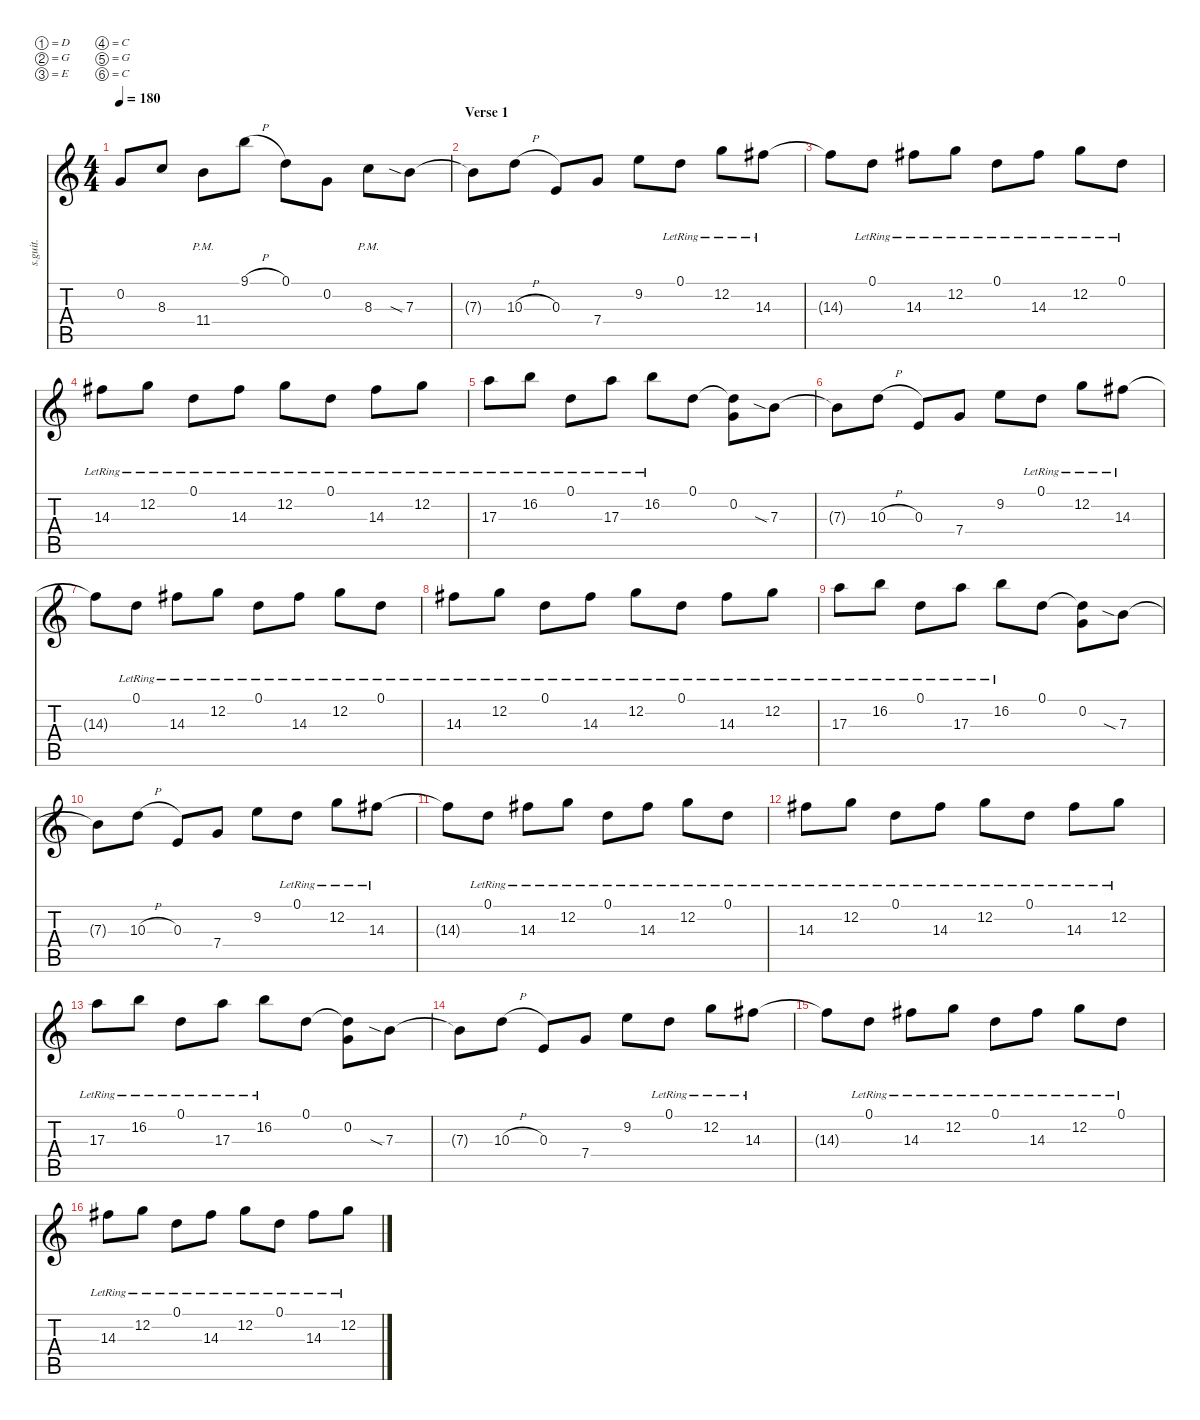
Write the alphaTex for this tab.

\defaultSystemsLayout 4
\hideDynamics
\bracketExtendMode nobrackets
\track ("Rhythm Guitar 1" "s.guit.") {instrument distortionguitar}
\staff {score tabs}
\tuning (D4 G3 E3 C3 G2 C2)
\ts (4 4)
\tempo 180
\clef g2
\ks c
0.2.8{lyrics (0 "") lyrics (1 "") lyrics (2 "") lyrics (3 "") lyrics (4 "") dy mf} 8.3.8{lyrics (0 "") lyrics (1 "") lyrics (2 "") lyrics (3 "") lyrics (4 "")} 11.4{pm}.8{lyrics (0 "") lyrics (1 "") lyrics (2 "") lyrics (3 "") lyrics (4 "")} 9.1{h}.8{lyrics (0 "") lyrics (1 "") lyrics (2 "") lyrics (3 "") lyrics (4 "")} 0.1.8{lyrics (0 "") lyrics (1 "") lyrics (2 "") lyrics (3 "") lyrics (4 "")} 0.2.8{lyrics (0 "") lyrics (1 "") lyrics (2 "") lyrics (3 "") lyrics (4 "")} 8.3{pm}.8{lyrics (0 "") lyrics (1 "") lyrics (2 "") lyrics (3 "") lyrics (4 "")} 7.3{sia}.8{lyrics (0 "") lyrics (1 "") lyrics (2 "") lyrics (3 "") lyrics (4 "")} |
\section ("" "Verse 1")
7.3{t}.8{lyrics (0 "") lyrics (1 "") lyrics (2 "") lyrics (3 "") lyrics (4 "")} 10.3{h}.8{lyrics (0 "") lyrics (1 "") lyrics (2 "") lyrics (3 "") lyrics (4 "")} 0.3.8{lyrics (0 "") lyrics (1 "") lyrics (2 "") lyrics (3 "") lyrics (4 "")} 7.4.8{lyrics (0 "") lyrics (1 "") lyrics (2 "") lyrics (3 "") lyrics (4 "")} 9.2.8{lyrics (0 "") lyrics (1 "") lyrics (2 "") lyrics (3 "") lyrics (4 "")} 0.1{lr}.8{lyrics (0 "") lyrics (1 "") lyrics (2 "") lyrics (3 "") lyrics (4 "")} 12.2{lr}.8{lyrics (0 "") lyrics (1 "") lyrics (2 "") lyrics (3 "") lyrics (4 "")} 14.3{lr acc #}.8{lyrics (0 "") lyrics (1 "") lyrics (2 "") lyrics (3 "") lyrics (4 "")} |
14.3{t acc #}.8{lyrics (0 "") lyrics (1 "") lyrics (2 "") lyrics (3 "") lyrics (4 "") dy f} 0.1{lr}.8{lyrics (0 "") lyrics (1 "") lyrics (2 "") lyrics (3 "") lyrics (4 "") dy mf} 14.3{lr acc #}.8{lyrics (0 "") lyrics (1 "") lyrics (2 "") lyrics (3 "") lyrics (4 "")} 12.2{lr}.8{lyrics (0 "") lyrics (1 "") lyrics (2 "") lyrics (3 "") lyrics (4 "")} 0.1{lr}.8{lyrics (0 "") lyrics (1 "") lyrics (2 "") lyrics (3 "") lyrics (4 "")} 14.3{lr acc #}.8{lyrics (0 "") lyrics (1 "") lyrics (2 "") lyrics (3 "") lyrics (4 "")} 12.2{lr}.8{lyrics (0 "") lyrics (1 "") lyrics (2 "") lyrics (3 "") lyrics (4 "")} 0.1{lr}.8{lyrics (0 "") lyrics (1 "") lyrics (2 "") lyrics (3 "") lyrics (4 "")} |
14.3{lr acc #}.8{lyrics (0 "") lyrics (1 "") lyrics (2 "") lyrics (3 "") lyrics (4 "")} 12.2{lr}.8{lyrics (0 "") lyrics (1 "") lyrics (2 "") lyrics (3 "") lyrics (4 "")} 0.1{lr}.8{lyrics (0 "") lyrics (1 "") lyrics (2 "") lyrics (3 "") lyrics (4 "")} 14.3{lr acc #}.8{lyrics (0 "") lyrics (1 "") lyrics (2 "") lyrics (3 "") lyrics (4 "")} 12.2{lr}.8{lyrics (0 "") lyrics (1 "") lyrics (2 "") lyrics (3 "") lyrics (4 "")} 0.1{lr}.8{lyrics (0 "") lyrics (1 "") lyrics (2 "") lyrics (3 "") lyrics (4 "")} 14.3{lr acc #}.8{lyrics (0 "") lyrics (1 "") lyrics (2 "") lyrics (3 "") lyrics (4 "")} 12.2{lr}.8{lyrics (0 "") lyrics (1 "") lyrics (2 "") lyrics (3 "") lyrics (4 "")} |
17.3{lr}.8{lyrics (0 "") lyrics (1 "") lyrics (2 "") lyrics (3 "") lyrics (4 "")} 16.2{lr}.8{lyrics (0 "") lyrics (1 "") lyrics (2 "") lyrics (3 "") lyrics (4 "")} 0.1{lr}.8{lyrics (0 "") lyrics (1 "") lyrics (2 "") lyrics (3 "") lyrics (4 "")} 17.3{lr}.8{lyrics (0 "") lyrics (1 "") lyrics (2 "") lyrics (3 "") lyrics (4 "")} 16.2{lr}.8{lyrics (0 "") lyrics (1 "") lyrics (2 "") lyrics (3 "") lyrics (4 "")} 0.1.8{lyrics (0 "") lyrics (1 "") lyrics (2 "") lyrics (3 "") lyrics (4 "")} (0.1{t} 0.2).8{lyrics (0 "") lyrics (1 "") lyrics (2 "") lyrics (3 "") lyrics (4 "")} 7.3{sia}.8{lyrics (0 "") lyrics (1 "") lyrics (2 "") lyrics (3 "") lyrics (4 "")} |
7.3{t}.8{lyrics (0 "") lyrics (1 "") lyrics (2 "") lyrics (3 "") lyrics (4 "")} 10.3{h}.8{lyrics (0 "") lyrics (1 "") lyrics (2 "") lyrics (3 "") lyrics (4 "")} 0.3.8{lyrics (0 "") lyrics (1 "") lyrics (2 "") lyrics (3 "") lyrics (4 "")} 7.4.8{lyrics (0 "") lyrics (1 "") lyrics (2 "") lyrics (3 "") lyrics (4 "")} 9.2.8{lyrics (0 "") lyrics (1 "") lyrics (2 "") lyrics (3 "") lyrics (4 "")} 0.1{lr}.8{lyrics (0 "") lyrics (1 "") lyrics (2 "") lyrics (3 "") lyrics (4 "")} 12.2{lr}.8{lyrics (0 "") lyrics (1 "") lyrics (2 "") lyrics (3 "") lyrics (4 "")} 14.3{lr acc #}.8{lyrics (0 "") lyrics (1 "") lyrics (2 "") lyrics (3 "") lyrics (4 "")} |
14.3{t acc #}.8{lyrics (0 "") lyrics (1 "") lyrics (2 "") lyrics (3 "") lyrics (4 "") dy f} 0.1{lr}.8{lyrics (0 "") lyrics (1 "") lyrics (2 "") lyrics (3 "") lyrics (4 "") dy mf} 14.3{lr acc #}.8{lyrics (0 "") lyrics (1 "") lyrics (2 "") lyrics (3 "") lyrics (4 "")} 12.2{lr}.8{lyrics (0 "") lyrics (1 "") lyrics (2 "") lyrics (3 "") lyrics (4 "")} 0.1{lr}.8{lyrics (0 "") lyrics (1 "") lyrics (2 "") lyrics (3 "") lyrics (4 "")} 14.3{lr acc #}.8{lyrics (0 "") lyrics (1 "") lyrics (2 "") lyrics (3 "") lyrics (4 "")} 12.2{lr}.8{lyrics (0 "") lyrics (1 "") lyrics (2 "") lyrics (3 "") lyrics (4 "")} 0.1{lr}.8{lyrics (0 "") lyrics (1 "") lyrics (2 "") lyrics (3 "") lyrics (4 "")} |
14.3{lr acc #}.8{lyrics (0 "") lyrics (1 "") lyrics (2 "") lyrics (3 "") lyrics (4 "")} 12.2{lr}.8{lyrics (0 "") lyrics (1 "") lyrics (2 "") lyrics (3 "") lyrics (4 "")} 0.1{lr}.8{lyrics (0 "") lyrics (1 "") lyrics (2 "") lyrics (3 "") lyrics (4 "")} 14.3{lr acc #}.8{lyrics (0 "") lyrics (1 "") lyrics (2 "") lyrics (3 "") lyrics (4 "")} 12.2{lr}.8{lyrics (0 "") lyrics (1 "") lyrics (2 "") lyrics (3 "") lyrics (4 "")} 0.1{lr}.8{lyrics (0 "") lyrics (1 "") lyrics (2 "") lyrics (3 "") lyrics (4 "")} 14.3{lr acc #}.8{lyrics (0 "") lyrics (1 "") lyrics (2 "") lyrics (3 "") lyrics (4 "")} 12.2{lr}.8{lyrics (0 "") lyrics (1 "") lyrics (2 "") lyrics (3 "") lyrics (4 "")} |
17.3{lr}.8{lyrics (0 "") lyrics (1 "") lyrics (2 "") lyrics (3 "") lyrics (4 "")} 16.2{lr}.8{lyrics (0 "") lyrics (1 "") lyrics (2 "") lyrics (3 "") lyrics (4 "")} 0.1{lr}.8{lyrics (0 "") lyrics (1 "") lyrics (2 "") lyrics (3 "") lyrics (4 "")} 17.3{lr}.8{lyrics (0 "") lyrics (1 "") lyrics (2 "") lyrics (3 "") lyrics (4 "")} 16.2{lr}.8{lyrics (0 "") lyrics (1 "") lyrics (2 "") lyrics (3 "") lyrics (4 "")} 0.1.8{lyrics (0 "") lyrics (1 "") lyrics (2 "") lyrics (3 "") lyrics (4 "")} (0.1{t} 0.2).8{lyrics (0 "") lyrics (1 "") lyrics (2 "") lyrics (3 "") lyrics (4 "")} 7.3{sia}.8{lyrics (0 "") lyrics (1 "") lyrics (2 "") lyrics (3 "") lyrics (4 "")} |
7.3{t}.8{lyrics (0 "") lyrics (1 "") lyrics (2 "") lyrics (3 "") lyrics (4 "")} 10.3{h}.8{lyrics (0 "") lyrics (1 "") lyrics (2 "") lyrics (3 "") lyrics (4 "")} 0.3.8{lyrics (0 "") lyrics (1 "") lyrics (2 "") lyrics (3 "") lyrics (4 "")} 7.4.8{lyrics (0 "") lyrics (1 "") lyrics (2 "") lyrics (3 "") lyrics (4 "")} 9.2.8{lyrics (0 "") lyrics (1 "") lyrics (2 "") lyrics (3 "") lyrics (4 "")} 0.1{lr}.8{lyrics (0 "") lyrics (1 "") lyrics (2 "") lyrics (3 "") lyrics (4 "")} 12.2{lr}.8{lyrics (0 "") lyrics (1 "") lyrics (2 "") lyrics (3 "") lyrics (4 "")} 14.3{lr acc #}.8{lyrics (0 "") lyrics (1 "") lyrics (2 "") lyrics (3 "") lyrics (4 "")} |
14.3{t acc #}.8{lyrics (0 "") lyrics (1 "") lyrics (2 "") lyrics (3 "") lyrics (4 "") dy f} 0.1{lr}.8{lyrics (0 "") lyrics (1 "") lyrics (2 "") lyrics (3 "") lyrics (4 "") dy mf} 14.3{lr acc #}.8{lyrics (0 "") lyrics (1 "") lyrics (2 "") lyrics (3 "") lyrics (4 "")} 12.2{lr}.8{lyrics (0 "") lyrics (1 "") lyrics (2 "") lyrics (3 "") lyrics (4 "")} 0.1{lr}.8{lyrics (0 "") lyrics (1 "") lyrics (2 "") lyrics (3 "") lyrics (4 "")} 14.3{lr acc #}.8{lyrics (0 "") lyrics (1 "") lyrics (2 "") lyrics (3 "") lyrics (4 "")} 12.2{lr}.8{lyrics (0 "") lyrics (1 "") lyrics (2 "") lyrics (3 "") lyrics (4 "")} 0.1{lr}.8{lyrics (0 "") lyrics (1 "") lyrics (2 "") lyrics (3 "") lyrics (4 "")} |
14.3{lr acc #}.8{lyrics (0 "") lyrics (1 "") lyrics (2 "") lyrics (3 "") lyrics (4 "")} 12.2{lr}.8{lyrics (0 "") lyrics (1 "") lyrics (2 "") lyrics (3 "") lyrics (4 "")} 0.1{lr}.8{lyrics (0 "") lyrics (1 "") lyrics (2 "") lyrics (3 "") lyrics (4 "")} 14.3{lr acc #}.8{lyrics (0 "") lyrics (1 "") lyrics (2 "") lyrics (3 "") lyrics (4 "")} 12.2{lr}.8{lyrics (0 "") lyrics (1 "") lyrics (2 "") lyrics (3 "") lyrics (4 "")} 0.1{lr}.8{lyrics (0 "") lyrics (1 "") lyrics (2 "") lyrics (3 "") lyrics (4 "")} 14.3{lr acc #}.8{lyrics (0 "") lyrics (1 "") lyrics (2 "") lyrics (3 "") lyrics (4 "")} 12.2{lr}.8{lyrics (0 "") lyrics (1 "") lyrics (2 "") lyrics (3 "") lyrics (4 "")} |
17.3{lr}.8{lyrics (0 "") lyrics (1 "") lyrics (2 "") lyrics (3 "") lyrics (4 "")} 16.2{lr}.8{lyrics (0 "") lyrics (1 "") lyrics (2 "") lyrics (3 "") lyrics (4 "")} 0.1{lr}.8{lyrics (0 "") lyrics (1 "") lyrics (2 "") lyrics (3 "") lyrics (4 "")} 17.3{lr}.8{lyrics (0 "") lyrics (1 "") lyrics (2 "") lyrics (3 "") lyrics (4 "")} 16.2{lr}.8{lyrics (0 "") lyrics (1 "") lyrics (2 "") lyrics (3 "") lyrics (4 "")} 0.1.8{lyrics (0 "") lyrics (1 "") lyrics (2 "") lyrics (3 "") lyrics (4 "")} (0.1{t} 0.2).8{lyrics (0 "") lyrics (1 "") lyrics (2 "") lyrics (3 "") lyrics (4 "")} 7.3{sia}.8{lyrics (0 "") lyrics (1 "") lyrics (2 "") lyrics (3 "") lyrics (4 "")} |
7.3{t}.8{lyrics (0 "") lyrics (1 "") lyrics (2 "") lyrics (3 "") lyrics (4 "")} 10.3{h}.8{lyrics (0 "") lyrics (1 "") lyrics (2 "") lyrics (3 "") lyrics (4 "")} 0.3.8{lyrics (0 "") lyrics (1 "") lyrics (2 "") lyrics (3 "") lyrics (4 "")} 7.4.8{lyrics (0 "") lyrics (1 "") lyrics (2 "") lyrics (3 "") lyrics (4 "")} 9.2.8{lyrics (0 "") lyrics (1 "") lyrics (2 "") lyrics (3 "") lyrics (4 "")} 0.1{lr}.8{lyrics (0 "") lyrics (1 "") lyrics (2 "") lyrics (3 "") lyrics (4 "")} 12.2{lr}.8{lyrics (0 "") lyrics (1 "") lyrics (2 "") lyrics (3 "") lyrics (4 "")} 14.3{lr acc #}.8{lyrics (0 "") lyrics (1 "") lyrics (2 "") lyrics (3 "") lyrics (4 "")} |
14.3{t acc #}.8{lyrics (0 "") lyrics (1 "") lyrics (2 "") lyrics (3 "") lyrics (4 "") dy f} 0.1{lr}.8{lyrics (0 "") lyrics (1 "") lyrics (2 "") lyrics (3 "") lyrics (4 "") dy mf} 14.3{lr acc #}.8{lyrics (0 "") lyrics (1 "") lyrics (2 "") lyrics (3 "") lyrics (4 "")} 12.2{lr}.8{lyrics (0 "") lyrics (1 "") lyrics (2 "") lyrics (3 "") lyrics (4 "")} 0.1{lr}.8{lyrics (0 "") lyrics (1 "") lyrics (2 "") lyrics (3 "") lyrics (4 "")} 14.3{lr acc #}.8{lyrics (0 "") lyrics (1 "") lyrics (2 "") lyrics (3 "") lyrics (4 "")} 12.2{lr}.8{lyrics (0 "") lyrics (1 "") lyrics (2 "") lyrics (3 "") lyrics (4 "")} 0.1{lr}.8{lyrics (0 "") lyrics (1 "") lyrics (2 "") lyrics (3 "") lyrics (4 "")} |
14.3{lr acc #}.8{lyrics (0 "") lyrics (1 "") lyrics (2 "") lyrics (3 "") lyrics (4 "")} 12.2{lr}.8{lyrics (0 "") lyrics (1 "") lyrics (2 "") lyrics (3 "") lyrics (4 "")} 0.1{lr}.8{lyrics (0 "") lyrics (1 "") lyrics (2 "") lyrics (3 "") lyrics (4 "")} 14.3{lr acc #}.8{lyrics (0 "") lyrics (1 "") lyrics (2 "") lyrics (3 "") lyrics (4 "")} 12.2{lr}.8{lyrics (0 "") lyrics (1 "") lyrics (2 "") lyrics (3 "") lyrics (4 "")} 0.1{lr}.8{lyrics (0 "") lyrics (1 "") lyrics (2 "") lyrics (3 "") lyrics (4 "")} 14.3{lr acc #}.8{lyrics (0 "") lyrics (1 "") lyrics (2 "") lyrics (3 "") lyrics (4 "")} 12.2{lr}.8{lyrics (0 "") lyrics (1 "") lyrics (2 "") lyrics (3 "") lyrics (4 "")}
